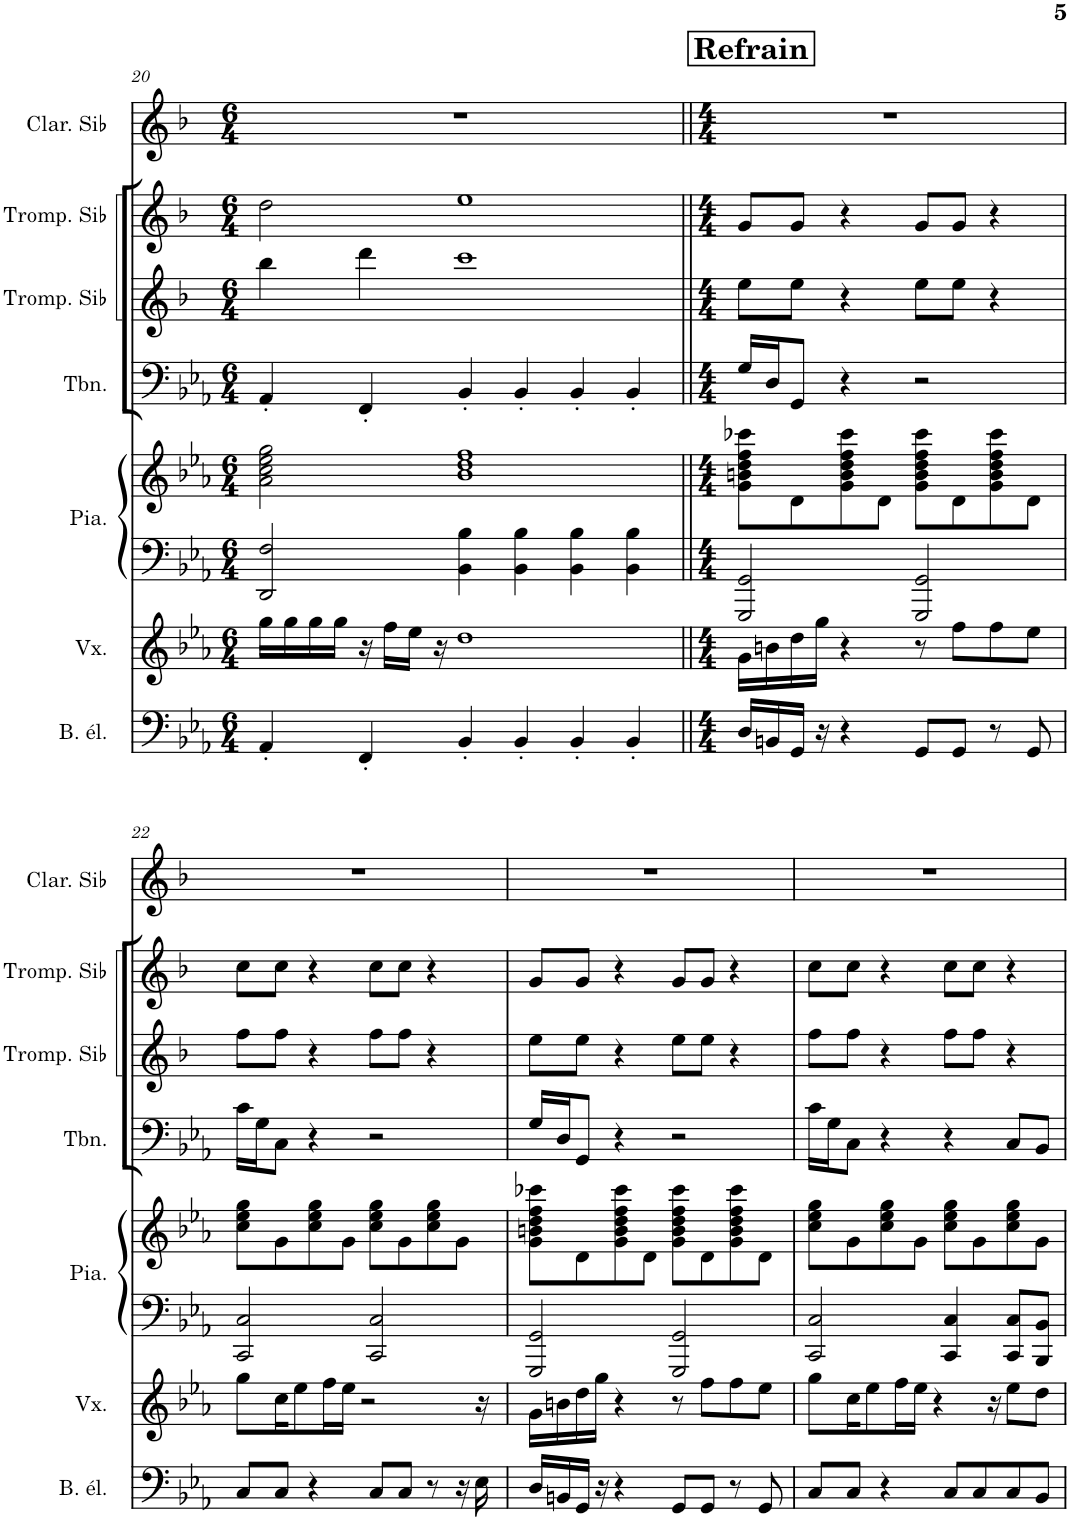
**kern	**kern	**kern	**kern	**kern	**kern	**kern	**kern
*part7	*part6	*part5	*part5	*part4	*part3	*part2	*part1
*staff8	*staff7	*staff6	*staff5	*staff4	*staff3	*staff2	*staff1
*I"Basse électrique	*I"Voix	*I"Piano	*	*I"Trombone	*I"Trompette en Sib	*I"Trompette en Sib	*I"Clarinette en Sib
*I'B. él.	*I'Vx.	*I'Pia.	*	*I'Tbn.	*I'Tromp. Sib	*I'Tromp. Sib	*I'Clar. Sib
!!LO:PB:g=z
*clefF4	*clefG2	*clefF4	*clefG2	*clefF4	*clefG2	*clefG2	*clefG2
*Trd7c12	*	*	*	*	*Trd1c2	*Trd1c2	*Trd1c2
*k[b-e-a-]	*k[b-e-a-]	*k[b-e-a-]	*k[b-e-a-]	*k[b-e-a-]	*k[b-]	*k[b-]	*k[b-]
*M6/4	*M6/4	*M6/4	*M6/4	*M6/4	*M6/4	*M6/4	*M6/4
=20	=20	=20	=20	=20	=20	=20	=20
4AA-'/	16gg\LL	2DD/ 2F/	2a-\ 2cc\ 2ee-\ 2gg\	4AA-'/	4bb-\	2dd\	1.r
.	16gg\	.	.	.	.	.	.
.	16gg\	.	.	.	.	.	.
.	16gg\JJ	.	.	.	.	.	.
4FF'/	16r	.	.	4FF'/	4ddd\	.	.
.	16ff\LL	.	.	.	.	.	.
.	16ee-\JJ	.	.	.	.	.	.
.	16r	.	.	.	.	.	.
4BB-'/	1dd	4BB-\ 4B-\	1b- 1dd 1ff	4BB-'/	1ccc	1ee	.
4BB-'/	.	4BB-\ 4B-\	.	4BB-'/	.	.	.
4BB-'/	.	4BB-\ 4B-\	.	4BB-'/	.	.	.
4BB-'/	.	4BB-\ 4B-\	.	4BB-'/	.	.	.
!!LO:REH:place=s1:a:B:cj:fs=14:t=Refrain
=21||	=21||	=21||	=21||	=21||	=21||	=21||	=21||
*M4/4	*M4/4	*M4/4	*M4/4	*M4/4	*M4/4	*M4/4	*M4/4
16D/LL	16g\LL	2GGG/ 2GG/	8g\ 8bn\ 8dd\ 8ff\ 8ccc-X\L	16G/LL	8ee\L	8g/L	1r
16BBn/	16bn\	.	.	16D/J	.	.	.
16GG/JJ	16dd\	.	8d\	8GG/J	8ee\J	8g/J	.
16r	16gg\JJ	.	.	.	.	.	.
4r	4r	.	8g\ 8b\ 8dd\ 8ff\ 8ccc-\	4r	4r	4r	.
.	.	.	8d\J	.	.	.	.
8GG/L	8r	2GGG/ 2GG/	8g\ 8b\ 8dd\ 8ff\ 8ccc-\L	2r	8ee\L	8g/L	.
8GG/J	8ff\L	.	8d\	.	8ee\J	8g/J	.
8r	8ff\	.	8g\ 8b\ 8dd\ 8ff\ 8ccc-\	.	4r	4r	.
8GG/	8ee-\J	.	8d\J	.	.	.	.
!!LO:LB:g=z
=22	=22	=22	=22	=22	=22	=22	=22
8C/L	8gg\L	2CC/ 2C/	8cc\ 8ee-\ 8gg\L	16c\LL	8ff\L	8cc\L	1r
.	.	.	.	16G\J	.	.	.
8C/J	16cc\K	.	8g\	8C\J	8ff\J	8cc\J	.
.	8ee-\	.	.	.	.	.	.
4r	.	.	8cc\ 8ee-\ 8gg\	4r	4r	4r	.
.	16ff\L	.	.	.	.	.	.
.	16ee-\JJ	.	8g\J	.	.	.	.
.	2r	.	.	.	.	.	.
8C/L	.	2CC/ 2C/	8cc\ 8ee-\ 8gg\L	2r	8ff\L	8cc\L	.
8C/J	.	.	8g\	.	8ff\J	8cc\J	.
8r	.	.	8cc\ 8ee-\ 8gg\	.	4r	4r	.
16r	.	.	8g\J	.	.	.	.
16E-\	16r	.	.	.	.	.	.
=23	=23	=23	=23	=23	=23	=23	=23
16D/LL	16g\LL	2GGG/ 2GG/	8g\ 8bn\ 8dd\ 8ff\ 8ccc-X\L	16G/LL	8ee\L	8g/L	1r
16BBn/	16bn\	.	.	16D/J	.	.	.
16GG/JJ	16dd\	.	8d\	8GG/J	8ee\J	8g/J	.
16r	16gg\JJ	.	.	.	.	.	.
4r	4r	.	8g\ 8b\ 8dd\ 8ff\ 8ccc-\	4r	4r	4r	.
.	.	.	8d\J	.	.	.	.
8GG/L	8r	2GGG/ 2GG/	8g\ 8b\ 8dd\ 8ff\ 8ccc-\L	2r	8ee\L	8g/L	.
8GG/J	8ff\L	.	8d\	.	8ee\J	8g/J	.
8r	8ff\	.	8g\ 8b\ 8dd\ 8ff\ 8ccc-\	.	4r	4r	.
8GG/	8ee-\J	.	8d\J	.	.	.	.
=24	=24	=24	=24	=24	=24	=24	=24
8C/L	8gg\L	2CC/ 2C/	8cc\ 8ee-\ 8gg\L	16c\LL	8ff\L	8cc\L	1r
.	.	.	.	16G\J	.	.	.
8C/J	16cc\K	.	8g\	8C\J	8ff\J	8cc\J	.
.	8ee-\	.	.	.	.	.	.
4r	.	.	8cc\ 8ee-\ 8gg\	4r	4r	4r	.
.	16ff\L	.	.	.	.	.	.
.	16ee-\JJ	.	8g\J	.	.	.	.
.	4r	.	.	.	.	.	.
8C/L	.	4CC/ 4C/	8cc\ 8ee-\ 8gg\L	4r	8ff\L	8cc\L	.
8C/	.	.	8g\	.	8ff\J	8cc\J	.
.	16r	.	.	.	.	.	.
8C/	8ee-\L	8CC/ 8C/L	8cc\ 8ee-\ 8gg\	8C/L	4r	4r	.
8BB-/J	8dd\J	8BBB-/ 8BB-/J	8g\J	8BB-/J	.	.	.
=	=	=	=	=	=	=	=
*-	*-	*-	*-	*-	*-	*-	*-
